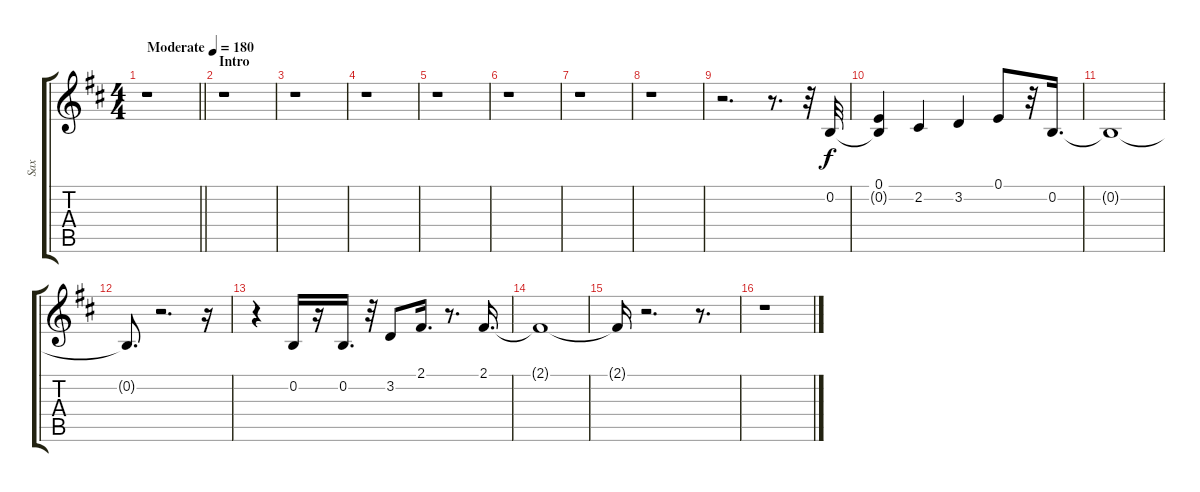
\track ("Sax" "Sax") {instrument tenorsax}
\staff {score tabs}
\tuning (E4 B3 G3 D3 A2 E2) {hide}
\ts (4 4)
\tempo (180 "Moderate")
\clef g2
\barLineRight lightlight
\ks bminor
r.1{dy f instrument tenorsax} |
\section ("" "Intro")
r.1 |
r.1 |
r.1 |
r.1 |
r.1 |
r.1 |
r.1 |
r.2{d} r.8{d} r.32 0.2.32 |
(0.1 0.2{t}).4 2.2.4 3.2.4 0.1.8 r.32 0.2.16{d} |
0.2{t}.1 |
0.2{t}.8{d} r.2{d} r.16 |
r.4 0.2.16 r.16 0.2.16{d} r.32 3.2.8 2.1.16{d} r.8{d} 2.1.16{d} |
2.1{t}.1 |
2.1{t}.16 r.2{d} r.8{d} |
r.1
